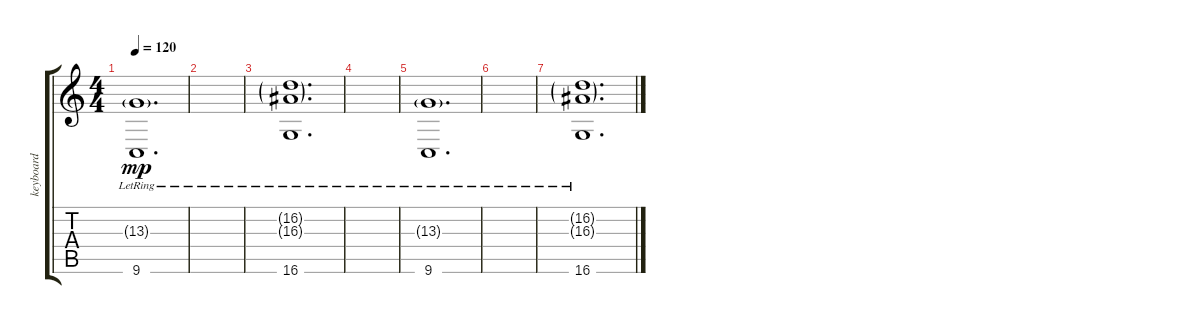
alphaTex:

\track ("keyboard" "keyboard") {instrument fx6goblins}
\staff {score tabs}
\tuning (Eb4 Bb3 Gb3 Db3 Ab2 Eb2) {hide}
\ts (4 4)
\tempo 120
\clef g2
\ks c
(13.3{g lr} 9.6{lr}).1{d dy mp} |
|
(16.2{g} 16.3{g lr} 16.6{lr}).1{d} |
|
(13.3{g lr} 9.6{lr}).1{d} |
|
(16.2{g} 16.3{g lr} 16.6{lr}).1{d}
